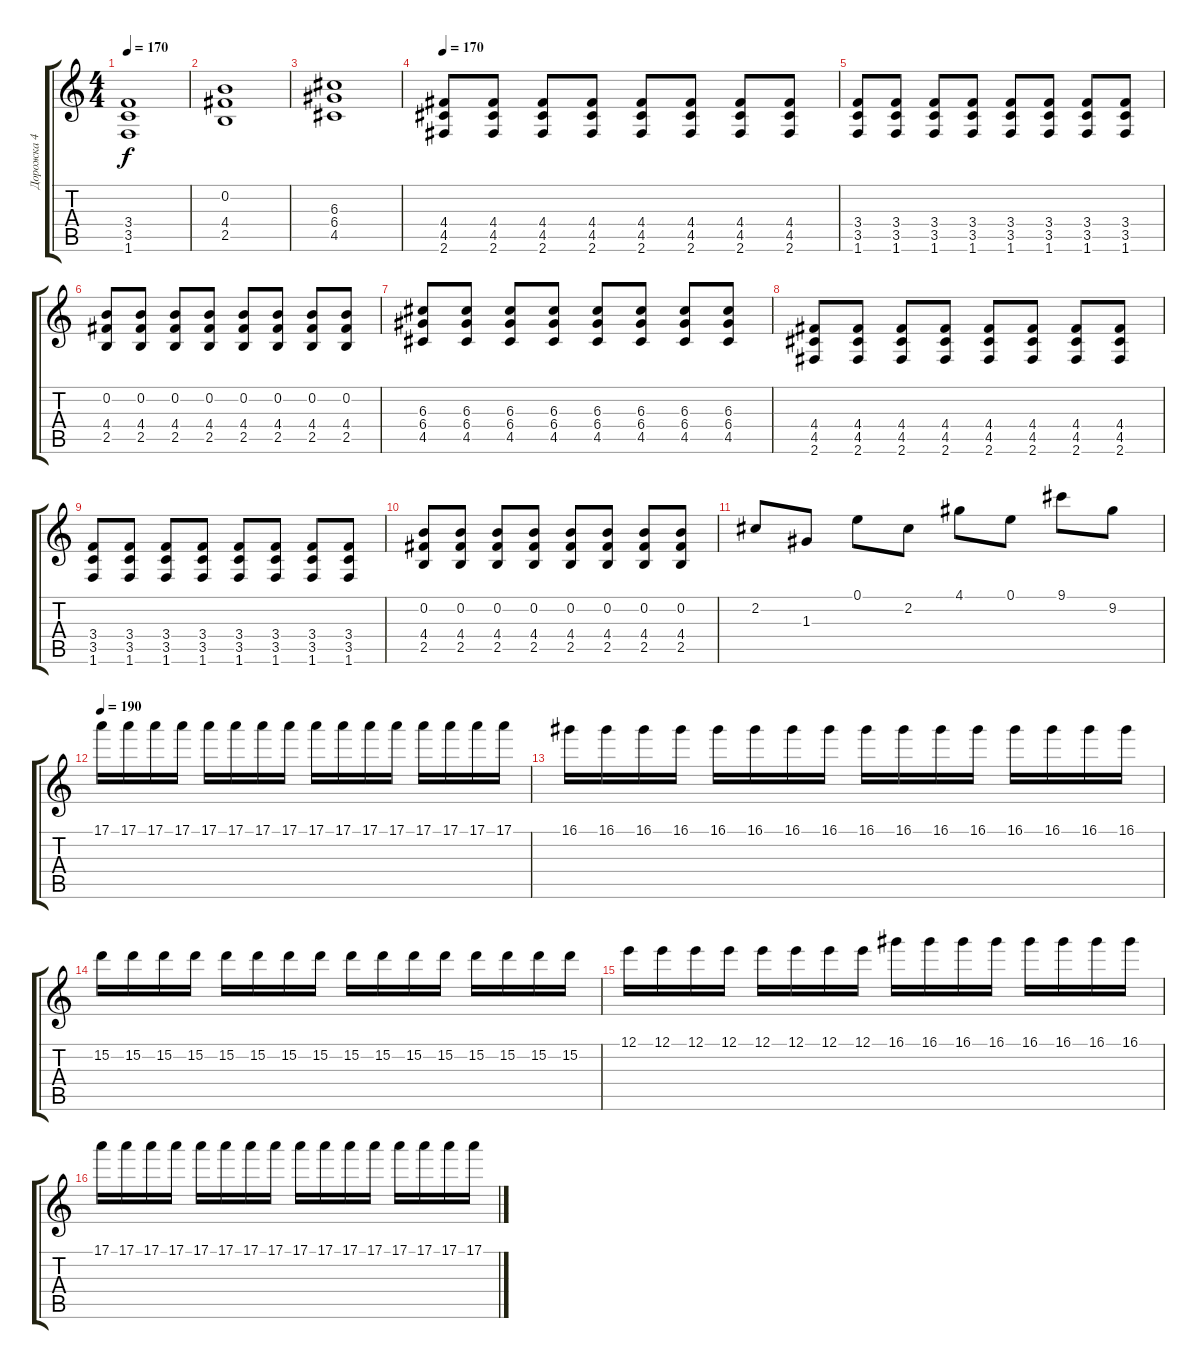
\track ("Дорожка 4" "Дорожка 4") {instrument distortionguitar}
\staff {score tabs}
\tuning (E4 B3 G3 D3 A2 E2) {hide}
\ts (4 4)
\tempo 170
\clef g2
\ks c
(3.4 3.5 1.6).1{dy f} |
(0.2 4.4 2.5).1 |
(6.3 6.4 4.5).1 |
\tempo 170
(4.4 4.5 2.6).8 (4.4 4.5 2.6).8 (4.4 4.5 2.6).8 (4.4 4.5 2.6).8 (4.4 4.5 2.6).8 (4.4 4.5 2.6).8 (4.4 4.5 2.6).8 (4.4 4.5 2.6).8 |
(3.4 3.5 1.6).8 (3.4 3.5 1.6).8 (3.4 3.5 1.6).8 (3.4 3.5 1.6).8 (3.4 3.5 1.6).8 (3.4 3.5 1.6).8 (3.4 3.5 1.6).8 (3.4 3.5 1.6).8 |
(0.2 4.4 2.5).8 (0.2 4.4 2.5).8 (0.2 4.4 2.5).8 (0.2 4.4 2.5).8 (0.2 4.4 2.5).8 (0.2 4.4 2.5).8 (0.2 4.4 2.5).8 (0.2 4.4 2.5).8 |
(6.3 6.4 4.5).8 (6.3 6.4 4.5).8 (6.3 6.4 4.5).8 (6.3 6.4 4.5).8 (6.3 6.4 4.5).8 (6.3 6.4 4.5).8 (6.3 6.4 4.5).8 (6.3 6.4 4.5).8 |
(4.4 4.5 2.6).8 (4.4 4.5 2.6).8 (4.4 4.5 2.6).8 (4.4 4.5 2.6).8 (4.4 4.5 2.6).8 (4.4 4.5 2.6).8 (4.4 4.5 2.6).8 (4.4 4.5 2.6).8 |
(3.4 3.5 1.6).8 (3.4 3.5 1.6).8 (3.4 3.5 1.6).8 (3.4 3.5 1.6).8 (3.4 3.5 1.6).8 (3.4 3.5 1.6).8 (3.4 3.5 1.6).8 (3.4 3.5 1.6).8 |
(0.2 4.4 2.5).8 (0.2 4.4 2.5).8 (0.2 4.4 2.5).8 (0.2 4.4 2.5).8 (0.2 4.4 2.5).8 (0.2 4.4 2.5).8 (0.2 4.4 2.5).8 (0.2 4.4 2.5).8 |
2.2.8 1.3.8 0.1.8 2.2.8 4.1.8 0.1.8 9.1.8 9.2.8 |
\tempo 190
17.1.16 17.1.16 17.1.16 17.1.16 17.1.16 17.1.16 17.1.16 17.1.16 17.1.16 17.1.16 17.1.16 17.1.16 17.1.16 17.1.16 17.1.16 17.1.16 |
16.1.16 16.1.16 16.1.16 16.1.16 16.1.16 16.1.16 16.1.16 16.1.16 16.1.16 16.1.16 16.1.16 16.1.16 16.1.16 16.1.16 16.1.16 16.1.16 |
15.2.16 15.2.16 15.2.16 15.2.16 15.2.16 15.2.16 15.2.16 15.2.16 15.2.16 15.2.16 15.2.16 15.2.16 15.2.16 15.2.16 15.2.16 15.2.16 |
12.1.16 12.1.16 12.1.16 12.1.16 12.1.16 12.1.16 12.1.16 12.1.16 16.1.16 16.1.16 16.1.16 16.1.16 16.1.16 16.1.16 16.1.16 16.1.16 |
17.1.16 17.1.16 17.1.16 17.1.16 17.1.16 17.1.16 17.1.16 17.1.16 17.1.16 17.1.16 17.1.16 17.1.16 17.1.16 17.1.16 17.1.16 17.1.16
